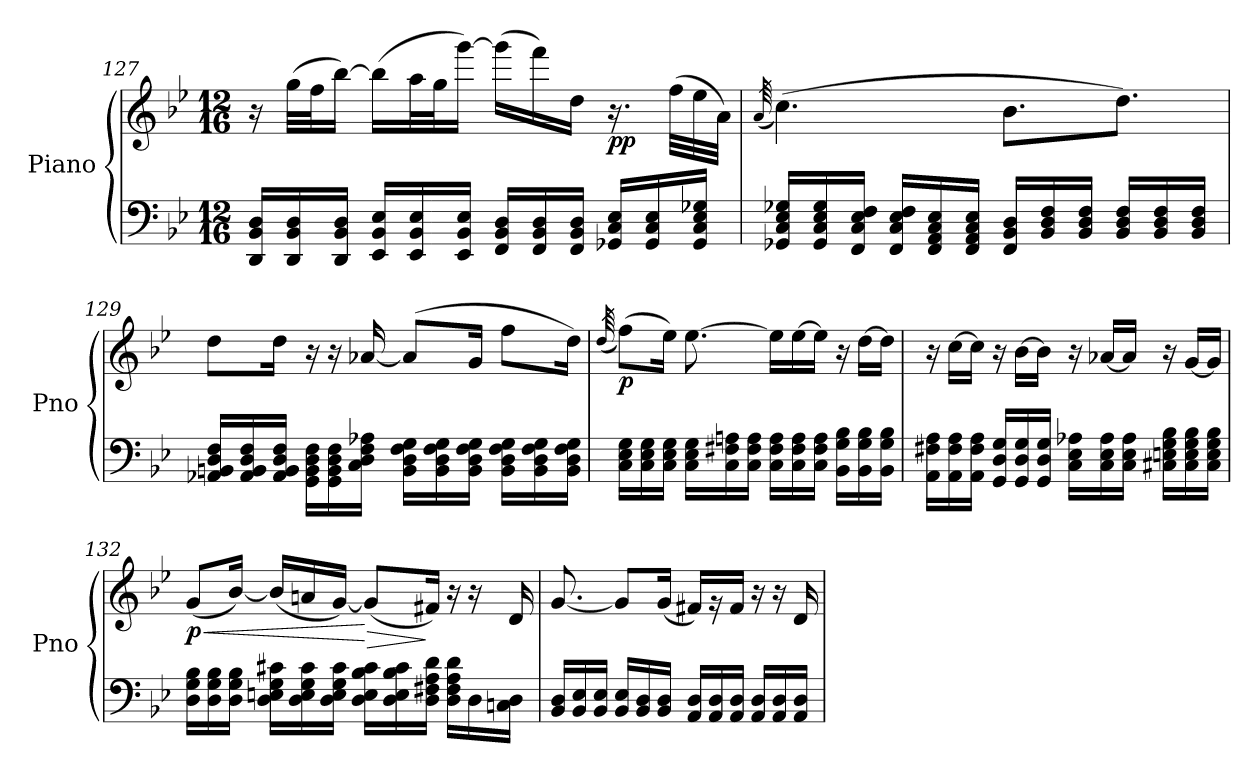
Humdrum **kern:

**kern	**kern	**dynam
*part1	*part1	*part1
*staff2	*staff1	*staff1/2
*I"Piano	*	*
*I'Pno	*	*
!!LO:LB:g=z
*clefF4	*clefG2	*
*k[b-e-]	*k[b-e-]	*
*M12/16	*M12/16	*
=127	=127	=127
16DD/ 16BB-/ 16D/LL	16r	.
16DD/ 16BB-/ 16D/	(32gg\LLL	.
.	32ff\J	.
16DD/ 16BB-/ 16D/JJ	[16bb-\JJ)	.
16EE-/ 16BB-/ 16E-/LL	(16bb-\LL]	.
16EE-/ 16BB-/ 16E-/	32aa\L	.
.	32gg\J	.
16EE-/ 16BB-/ 16E-/JJ	[16ggg\JJ)	.
16FF/ 16BB-/ 16D/LL	(16ggg\LL]	.
16FF/ 16BB-/ 16D/	16fff\)	.
16FF/ 16BB-/ 16D/JJ	16dd\JJ	.
!	!	!LO:DY:b
16GG-X/ 16C/ 16E-/LL	16.r	pp
16GG-/ 16C/ 16E-/	.	.
.	(32ff\LLL	.
16GG-/ 16C/ 16E-/ 16G-X/JJ	32ee-\	.
.	32a\JJJ)	.
=128	=128	=128
.	(>64qa/	.
16GG-X/ 16C/ 16E-/ 16G-X/LL	(4.cc\)	.
16GG-/ 16C/ 16E-/ 16G-/	.	.
16FF/ 16C/ 16E-/ 16F/JJ	.	.
16FF/ 16C/ 16E-/ 16F/LL	.	.
16FF/ 16AA/ 16C/ 16E-/	.	.
16FF/ 16AA/ 16C/ 16E-/JJ	.	.
16FF/ 16BB-/ 16D/LL	8.b-\L	.
16BB-/ 16D/ 16F/	.	.
16BB-/ 16D/ 16F/JJ	.	.
16BB-/ 16D/ 16F/LL	8.dd\J)	.
16BB-/ 16D/ 16F/	.	.
16BB-/ 16D/ 16F/JJ	.	.
=129	=129	=129
!	!	!LO:DY:b
16AA-X/ 16BBn/ 16D/ 16F/LL	8dd\L	other-dynamics
16AA-/ 16BB/ 16D/ 16F/	.	.
16AA-/ 16BB/ 16D/ 16F/JJ	16dd\Jk	.
16GG\ 16BB\ 16D\ 16F\LL	16r	.
16GG\ 16BB\ 16D\ 16F\	16r	.
16C\ 16D\ 16F\ 16A-X\JJ	[16a-X/	.
16BB\ 16D\ 16F\ 16G\LL	(8a-/L]	.
16BB\ 16D\ 16F\ 16G\	.	.
16BB\ 16D\ 16F\ 16G\JJ	16g/Jk	.
16BB\ 16D\ 16F\ 16G\LL	8ff\L	.
16BB\ 16D\ 16F\ 16G\	.	.
16BB\ 16D\ 16F\ 16G\JJ	16dd\Jk)	.
!!LO:LB:g=z
=130	=130	=130
.	(>64qdd/	.
!	!	!LO:DY:b
16C\ 16E-\ 16G\LL	(8ff\L)	p
16C\ 16E-\ 16G\	.	.
16C\ 16E-\ 16G\JJ	16ee-\Jk)	.
!	!	!LO:DY:b
16C\ 16E-\ 16G\LL	[8.ee-\	other-dynamics
16C\ 16F#X\ 16An\	.	.
16C\ 16F#\ 16A\JJ	.	.
16C\ 16F#\ 16A\LL	16ee-\LL]	.
16C\ 16F#\ 16A\	[16ee-\	.
16C\ 16F#\ 16A\JJ	16ee-\JJ]	.
16BB-\ 16G\ 16B-\LL	16r	.
16BB-\ 16G\ 16B-\	[16dd\LL	.
16BB-\ 16G\ 16B-\JJ	16dd\JJ]	.
=131	=131	=131
16AA\ 16F#X\ 16A\LL	16r	.
16AA\ 16F#\ 16A\	[16cc\LL	.
16AA\ 16F#\ 16A\JJ	16cc\JJ]	.
!	!	!LO:DY:b
16GG/ 16D/ 16G/LL	16r	other-dynamics
16GG/ 16D/ 16G/	[16b-\LL	.
16GG/ 16D/ 16G/JJ	16b-\JJ]	.
16C\ 16E-\ 16A-X\LL	16r	.
16C\ 16E-\ 16A-\	[16a-X/LL	.
16C\ 16E-\ 16A-\JJ	16a-/JJ]	.
16C#X\ 16En\ 16G\ 16B-\LL	16r	.
16C#\ 16E\ 16G\ 16B-\	[16g/LL	.
16C#\ 16E\ 16G\ 16B-\JJ	16g/JJ]	.
=132	=132	=132
!	!	!LO:HP:b
!	!	!LO:DY:n=1:b
16D\ 16G\ 16B-\LL	(8g/L	< p
16D\ 16G\ 16B-\	.	.
16D\ 16G\ 16B-\JJ	[16b-/Jk)	.
16D\ 16En\ 16G\ 16c#X\LL	(16b-/LL]	.
16D\ 16E\ 16G\ 16c#\	16an/	.
16D\ 16E\ 16G\ 16c#\JJ	[16g/JJ)	.
!	!	!LO:HP:n=1:b
16D\ 16E\ 16B-\ 16c#\LL	(8g/L]	[ >
16D\ 16E\ 16B-\ 16c#\	.	.
16D\ 16F#X\ 16A\ 16d\JJ	16f#X/Jk)	]
16D\ 16F#\ 16A\ 16d\LL	16r	.
16D\	16r	.
16Cn\ 16D\JJ	16d/	.
!!LO:LB:g=z
=133	=133	=133
!	!	!LO:DY:b
16BB-/ 16D/LL	[8.g/	other-dynamics
16BB-/ 16E-/	.	.
16BB-/ 16E-/JJ	.	.
16BB-/ 16E-/LL	8g/L]	.
16BB-/ 16D/	.	.
16BB-/ 16D/JJ	(16g/Jk	.
16AA/ 16D/LL	16f#X/LL)	.
16AA/ 16D/	16r	.
16AA/ 16D/JJ	16f#/JJ	.
16AA/ 16D/LL	16r	.
16AA/ 16D/	16r	.
16AA/ 16D/JJ	16d/	.
=	=	=
*-	*-	*-
